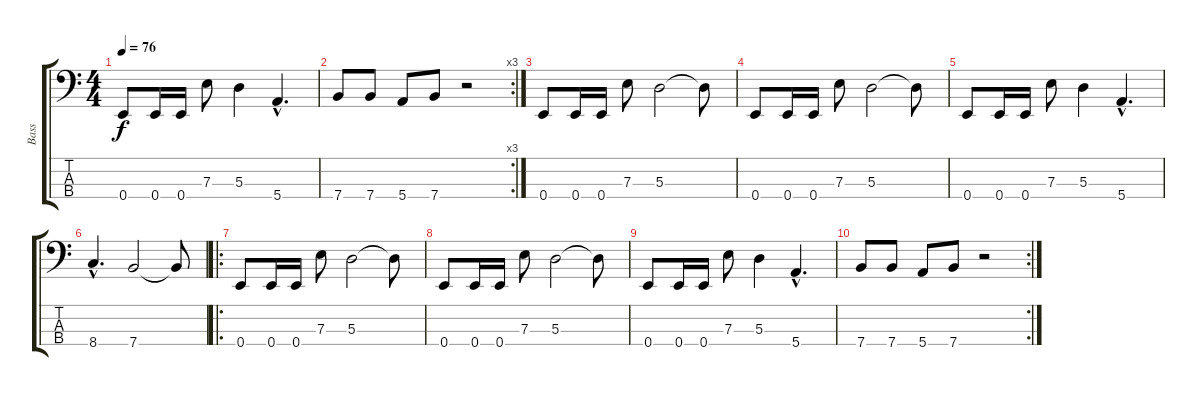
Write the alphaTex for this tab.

\track ("Bass" "Bass") {instrument electricbassfinger}
\staff {score tabs}
\tuning (G2 D2 A1 E1) {hide}
\ts (4 4)
\tempo 76
\clef f4
\ks c
0.4.8{dy f} 0.4.16 0.4.16 7.3.8 5.3.4 5.4{hac}.4{d} |
\rc 3
7.4.8 7.4.8 5.4.8 7.4.8 r.2 |
0.4.8 0.4.16 0.4.16 7.3.8 5.3.2 5.3{t}.8 |
0.4.8 0.4.16 0.4.16 7.3.8 5.3.2 5.3{t}.8 |
0.4.8 0.4.16 0.4.16 7.3.8 5.3.4 5.4{hac}.4{d} |
8.4{hac}.4{d} 7.4.2 7.4{t}.8 |
\ro
0.4.8 0.4.16 0.4.16 7.3.8 5.3.2 5.3{t}.8 |
0.4.8 0.4.16 0.4.16 7.3.8 5.3.2 5.3{t}.8 |
0.4.8 0.4.16 0.4.16 7.3.8 5.3.4 5.4{hac}.4{d} |
\rc 2
7.4.8 7.4.8 5.4.8 7.4.8 r.2
